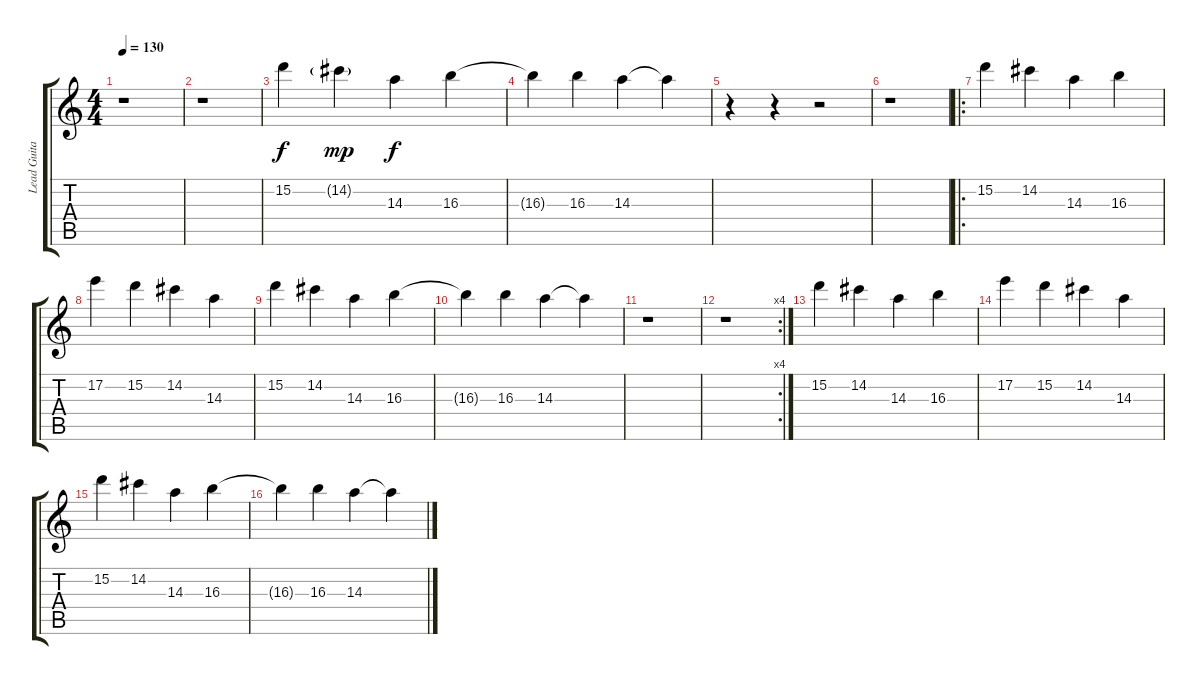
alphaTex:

\track ("Lead Guitar" "Lead Guita") {instrument electricguitarjazz}
\staff {score tabs}
\tuning (E4 B3 G3 D3 A2 E2) {hide}
\ts (4 4)
\tempo 130
\clef g2
\ks c
r.1{dy f instrument electricguitarjazz} |
r.1 |
15.2.4 14.2{g}.4{dy mp} 14.3.4{dy f} 16.3.4 |
16.3{t}.4 16.3.4 14.3.4 14.3{t}.4 |
r.4 r.4 r.2 |
r.1 |
\ro
15.2.4 14.2.4 14.3.4 16.3.4 |
17.2.4 15.2.4 14.2.4 14.3.4 |
15.2.4 14.2.4 14.3.4 16.3.4 |
16.3{t}.4 16.3.4 14.3.4 14.3{t}.4 |
r.1 |
\rc 4
r.1 |
15.2.4 14.2.4 14.3.4 16.3.4 |
17.2.4 15.2.4 14.2.4 14.3.4 |
15.2.4 14.2.4 14.3.4 16.3.4 |
16.3{t}.4 16.3.4 14.3.4 14.3{t}.4
